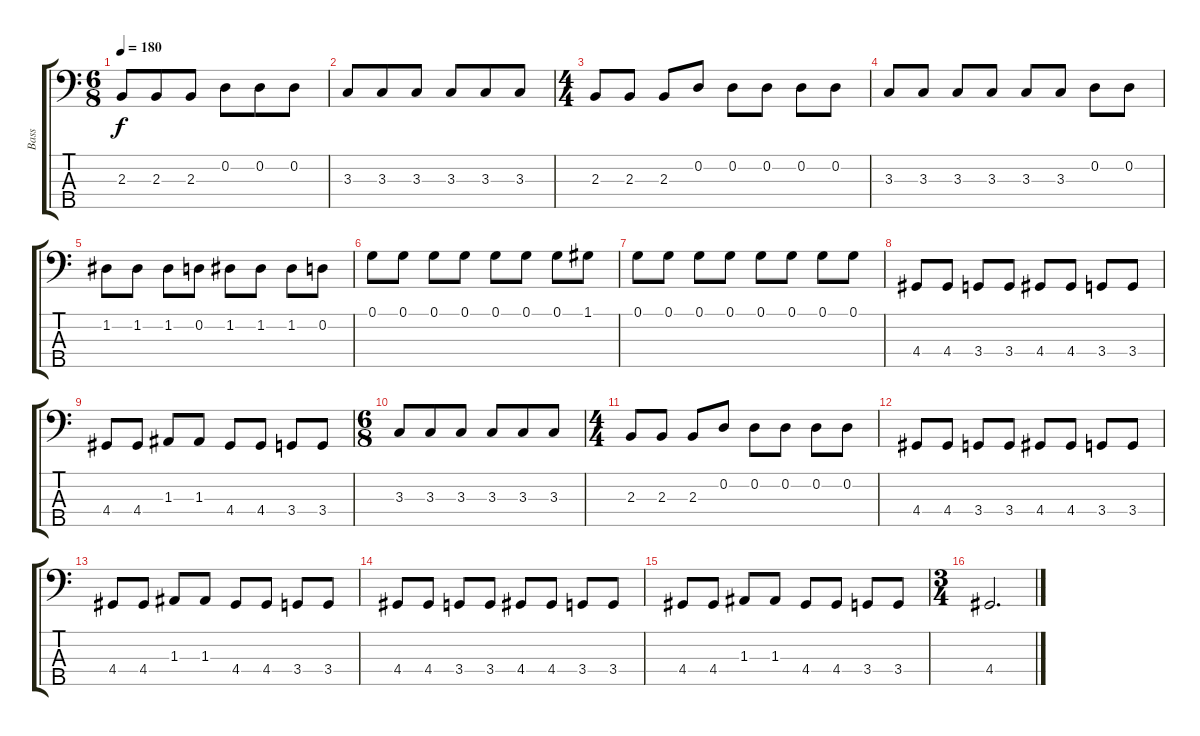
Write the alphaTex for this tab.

\track ("Bass" "Bass") {instrument slapbass2}
\staff {score tabs}
\tuning (G2 D2 A1 E1 B0) {hide}
\ts (6 8)
\tempo 180
\clef f4
\ks c
2.3.8{dy f} 2.3.8 2.3.8 0.2.8 0.2.8 0.2.8 |
3.3.8 3.3.8 3.3.8 3.3.8 3.3.8 3.3.8 |
\ts (4 4)
2.3.8 2.3.8 2.3.8 0.2.8 0.2.8 0.2.8 0.2.8 0.2.8 |
3.3.8 3.3.8 3.3.8 3.3.8 3.3.8 3.3.8 0.2.8 0.2.8 |
1.2.8 1.2.8 1.2.8 0.2.8 1.2.8 1.2.8 1.2.8 0.2.8 |
0.1.8 0.1.8 0.1.8 0.1.8 0.1.8 0.1.8 0.1.8 1.1.8 |
0.1.8 0.1.8 0.1.8 0.1.8 0.1.8 0.1.8 0.1.8 0.1.8 |
4.4.8 4.4.8 3.4.8 3.4.8 4.4.8 4.4.8 3.4.8 3.4.8 |
4.4.8 4.4.8 1.3.8 1.3.8 4.4.8 4.4.8 3.4.8 3.4.8 |
\ts (6 8)
3.3.8 3.3.8 3.3.8 3.3.8 3.3.8 3.3.8 |
\ts (4 4)
2.3.8 2.3.8 2.3.8 0.2.8 0.2.8 0.2.8 0.2.8 0.2.8 |
4.4.8 4.4.8 3.4.8 3.4.8 4.4.8 4.4.8 3.4.8 3.4.8 |
4.4.8 4.4.8 1.3.8 1.3.8 4.4.8 4.4.8 3.4.8 3.4.8 |
4.4.8 4.4.8 3.4.8 3.4.8 4.4.8 4.4.8 3.4.8 3.4.8 |
4.4.8 4.4.8 1.3.8 1.3.8 4.4.8 4.4.8 3.4.8 3.4.8 |
\ts (3 4)
4.4.2{d}
